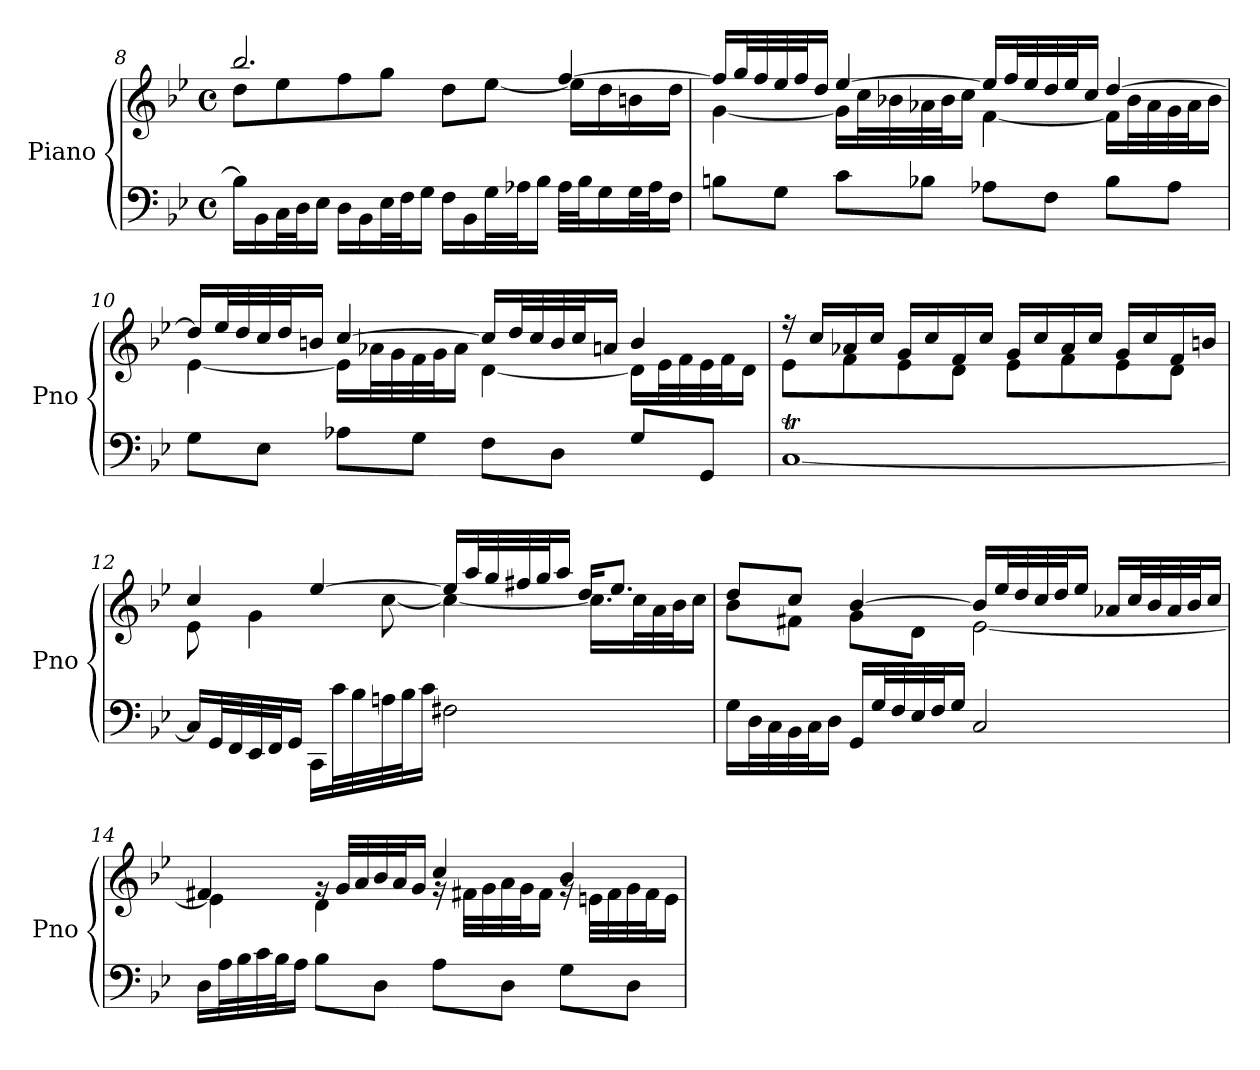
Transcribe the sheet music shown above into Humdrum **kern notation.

**kern	**kern
*part1	*part1
*staff2	*staff1
*I"Piano	*
*I'Pno	*
!!LO:LB:g=z
*clefF4	*clefG2
*k[b-e-]	*k[b-e-]
*M4/4	*M4/4
*met(c)	*met(c)
=8	=8
*	*^
16B-\LL]	2.bb-/	8dd\L
16BB-\	.	.
32C\L	.	8ee-\
32D\J	.	.
16E-\JJ	.	.
16D\LL	.	8ff\
16BB-\	.	.
32E-\L	.	8gg\J
32F\J	.	.
16G\JJ	.	.
16F\LL	.	8dd\L
16BB-\	.	.
32G\L	.	[8ee-\J
32A-X\J	.	.
16B-\JJ	.	.
32A-\LLL	[4ff/	16ee-\LL]
32B-\J	.	.
16G\	.	16dd\
32G\L	.	16bn\
32A-\J	.	.
16F\JJ	.	16dd\JJ
=9	=9	=9
8Bn\L	16ff/LL]	[4g\
.	32gg/L	.
.	32ff/	.
8G\J	32ee-/	.
.	32ff/J	.
.	16dd/JJ	.
8c\L	[4ee-/	16g\LL]
.	.	32cc\L
.	.	32b-X\
8B-X\J	.	32a-X\
.	.	32b-\J
.	.	16cc\JJ
8A-X\L	16ee-/LL]	[4f\
.	32ff/L	.
.	32ee-/	.
8F\J	32dd/	.
.	32ee-/J	.
.	16cc/JJ	.
8B-\L	[4dd/	16f\LL]
.	.	32b-\L
.	.	32a-\
8A-\J	.	32g\
.	.	32a-\J
.	.	16b-\JJ
!!LO:PB:g=z	!!
=10	=10	=10
8G\L	16dd/LL]	[4e-\
.	32ee-/L	.
.	32dd/	.
8E-\J	32cc/	.
.	32dd/J	.
.	16bn/JJ	.
8A-X\L	[4cc/	16e-\LL]
.	.	32a-X\L
.	.	32g\
8G\J	.	32f\
.	.	32g\J
.	.	16a-\JJ
8F\L	16cc/LL]	[4d\
.	32dd/L	.
.	32cc/	.
8D\J	32b/	.
.	32cc/J	.
.	16an/JJ	.
8G/L	4b/	16d\LL]
.	.	32e-\L
.	.	32f\
8GG/J	.	32e-\
.	.	32f\J
.	.	16d\JJ
=11	=11	=11
[1CT	16r	8e-\L
.	16cc/LL	.
.	16a-X/	8f\
.	16cc/JJ	.
.	16g/LL	8e-\
.	16cc/	.
.	16f/	8d\J
.	16cc/JJ	.
.	16g/LL	8e-\L
.	16cc/	.
.	16a-/	8f\
.	16cc/JJ	.
.	16g/LL	8e-\
.	16cc/	.
.	16f/	8d\J
.	16bn/JJ	.
!!LO:LB:g=z	!!
=12	=12	=12
16C/LL]	4cc/	8e-\
32GG/L	.	.
32FF/	.	.
32EE-/	.	4g\
32FF/J	.	.
16GG/JJ	.	.
16CC\LL	[4ee-/	.
32c\L	.	.
32B-\	.	.
32An\	.	[8cc\
32B-\J	.	.
16c\JJ	.	.
2F#X\	16ee-/LL]	4cc\_
.	32aa/L	.
.	32gg/	.
.	32ff#X/	.
.	32gg/J	.
.	16aa/JJ	.
.	16dd/KL	16.cc\LL]
.	8.ee-/J	.
.	.	32cc\L
.	.	32a\
.	.	32b-\J
.	.	16cc\JJ
=13	=13	=13
16G\LL	8dd/L	8b-\L
32D\L	.	.
32C\	.	.
32BB-\	8cc/J	8f#X\J
32C\J	.	.
16D\JJ	.	.
16GG/LL	[4b-/	8g\L
32G/L	.	.
32F/	.	.
32E-/	.	8d\J
32F/J	.	.
16G/JJ	.	.
2C/	16b-/LL]	[2e-\
.	32ee-/L	.
.	32dd/	.
.	32cc/	.
.	32dd/J	.
.	16ee-/JJ	.
.	16a-X/LL	.
.	32cc/L	.
.	32b-/	.
.	32a-/	.
.	32b-/J	.
.	16cc/JJ	.
!!LO:LB:g=z	!!
=14	=14	=14
16D\LL	4f#X/	4e-\]
32A\L	.	.
32B-\	.	.
32c\	.	.
32B-\J	.	.
16A\JJ	.	.
8B-\L	16rg	4d\
.	32g/LLL	.
.	32a/	.
8D\J	32b-/	.
.	32a/J	.
.	16g/JJ	.
8A\L	4cc/	16rg
.	.	32f#X\LLL
.	.	32g\
8D\J	.	32a\
.	.	32g\J
.	.	16f#\JJ
8G\L	4b-/	16rg
.	.	32en\LLL
.	.	32f#\
8D\J	.	32g\
.	.	32f#\J
.	.	16e\JJ
*	*v	*v
=	=
*-	*-
